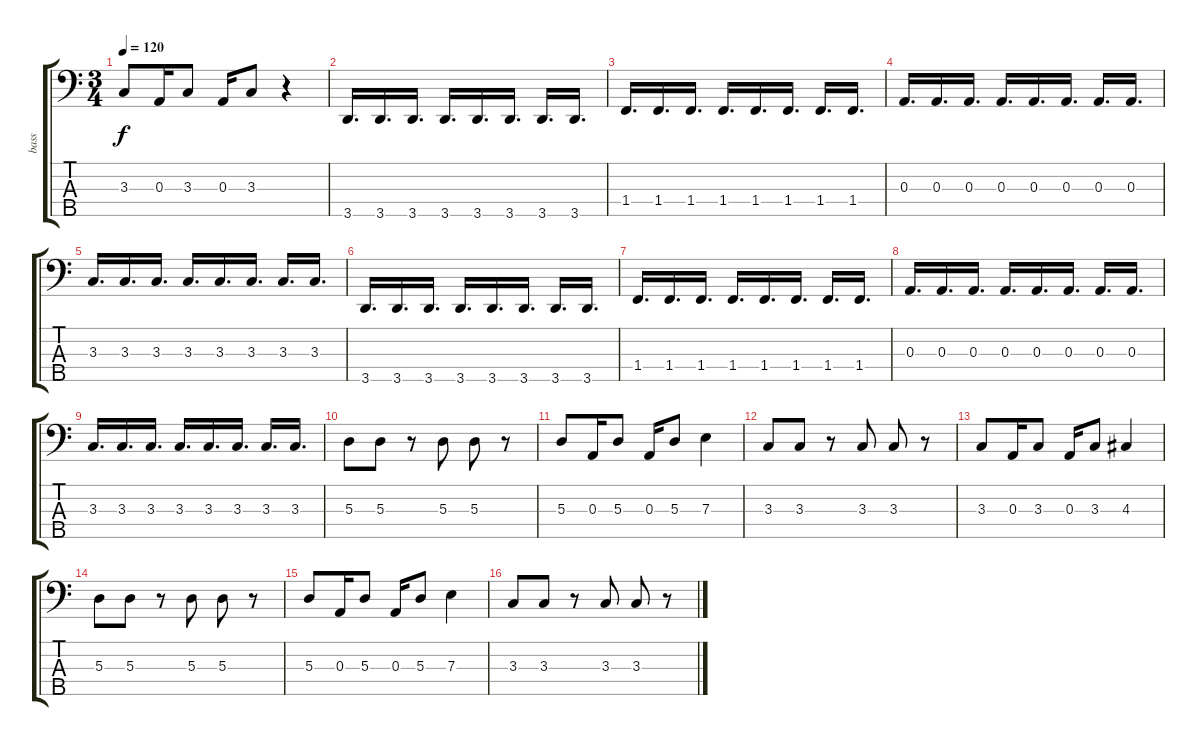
\track ("bass" "bass") {instrument electricbassfinger}
\staff {score tabs}
\tuning (G2 D2 A1 E1 B0) {hide}
\ts (3 4)
\tempo 120
\clef f4
\ks c
3.3.8{dy f} 0.3.16 3.3.8 0.3.16 3.3.8 r.4 |
3.5.16{d} 3.5.16{d} 3.5.16{d} 3.5.16{d} 3.5.16{d} 3.5.16{d} 3.5.16{d} 3.5.16{d} |
1.4.16{d} 1.4.16{d} 1.4.16{d} 1.4.16{d} 1.4.16{d} 1.4.16{d} 1.4.16{d} 1.4.16{d} |
0.3.16{d} 0.3.16{d} 0.3.16{d} 0.3.16{d} 0.3.16{d} 0.3.16{d} 0.3.16{d} 0.3.16{d} |
3.3.16{d} 3.3.16{d} 3.3.16{d} 3.3.16{d} 3.3.16{d} 3.3.16{d} 3.3.16{d} 3.3.16{d} |
3.5.16{d} 3.5.16{d} 3.5.16{d} 3.5.16{d} 3.5.16{d} 3.5.16{d} 3.5.16{d} 3.5.16{d} |
1.4.16{d} 1.4.16{d} 1.4.16{d} 1.4.16{d} 1.4.16{d} 1.4.16{d} 1.4.16{d} 1.4.16{d} |
0.3.16{d} 0.3.16{d} 0.3.16{d} 0.3.16{d} 0.3.16{d} 0.3.16{d} 0.3.16{d} 0.3.16{d} |
3.3.16{d} 3.3.16{d} 3.3.16{d} 3.3.16{d} 3.3.16{d} 3.3.16{d} 3.3.16{d} 3.3.16{d} |
5.3.8 5.3.8 r.8 5.3.8 5.3.8 r.8 |
5.3.8 0.3.16 5.3.8 0.3.16 5.3.8 7.3.4 |
3.3.8 3.3.8 r.8 3.3.8 3.3.8 r.8 |
3.3.8 0.3.16 3.3.8 0.3.16 3.3.8 4.3.4 |
5.3.8 5.3.8 r.8 5.3.8 5.3.8 r.8 |
5.3.8 0.3.16 5.3.8 0.3.16 5.3.8 7.3.4 |
3.3.8 3.3.8 r.8 3.3.8 3.3.8 r.8
